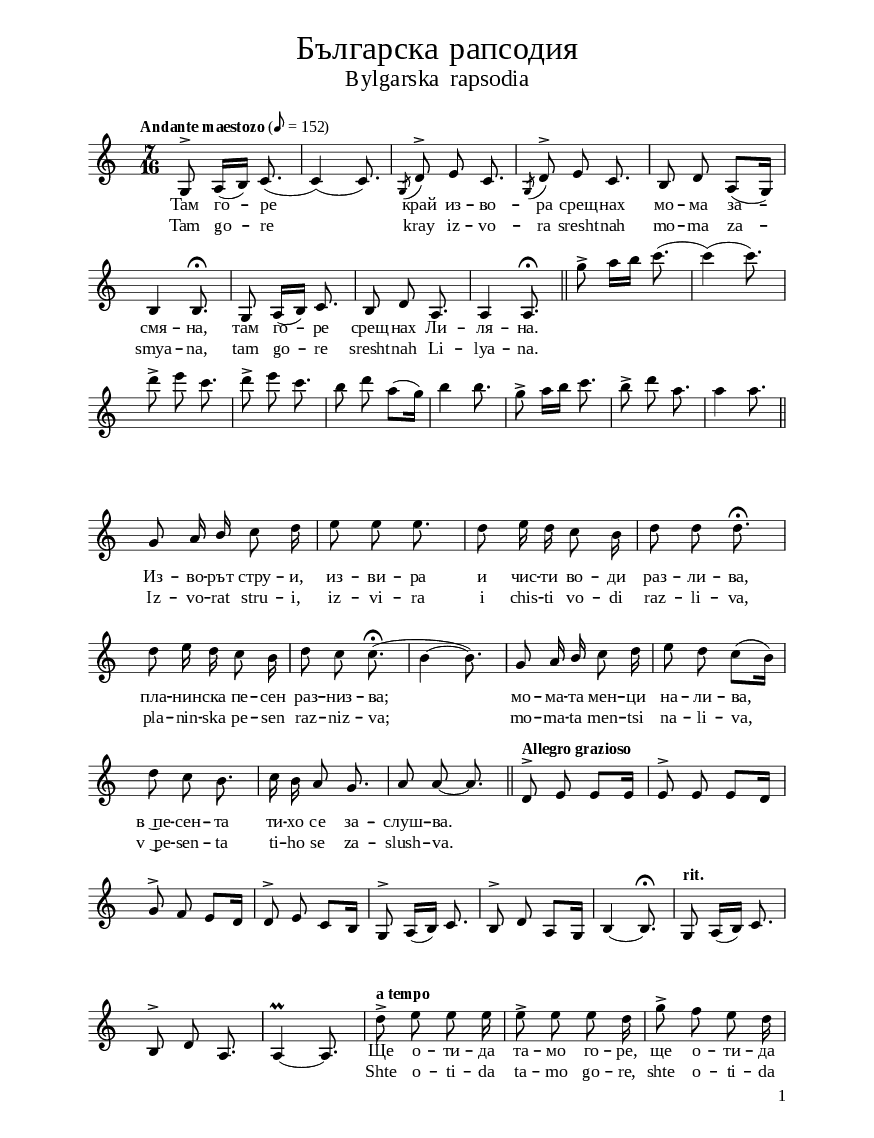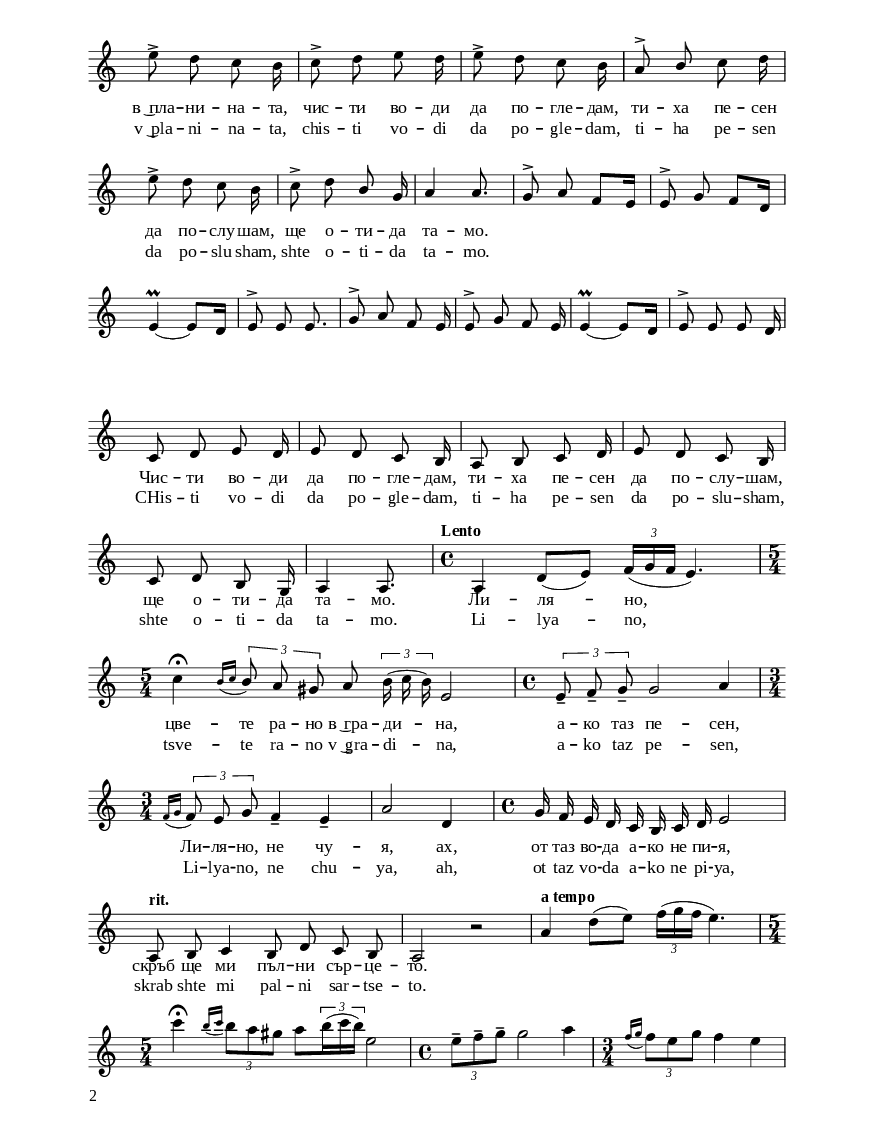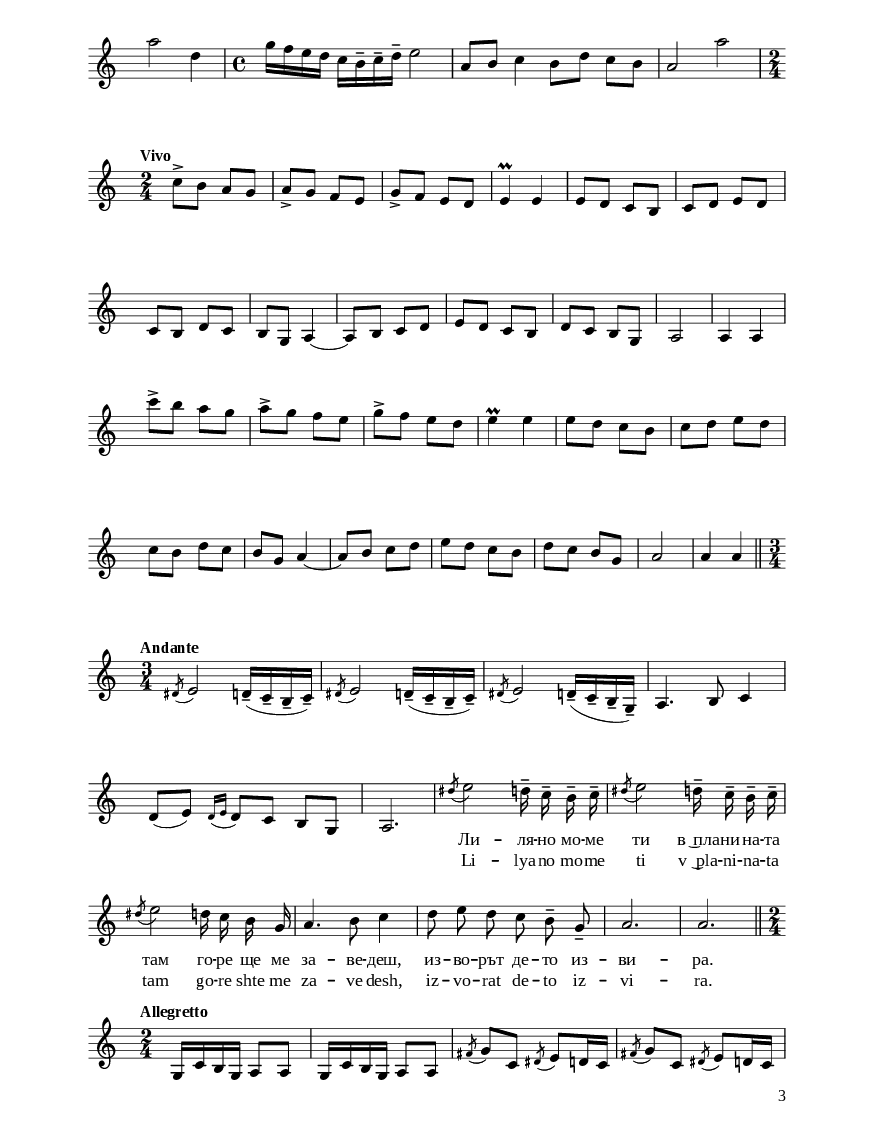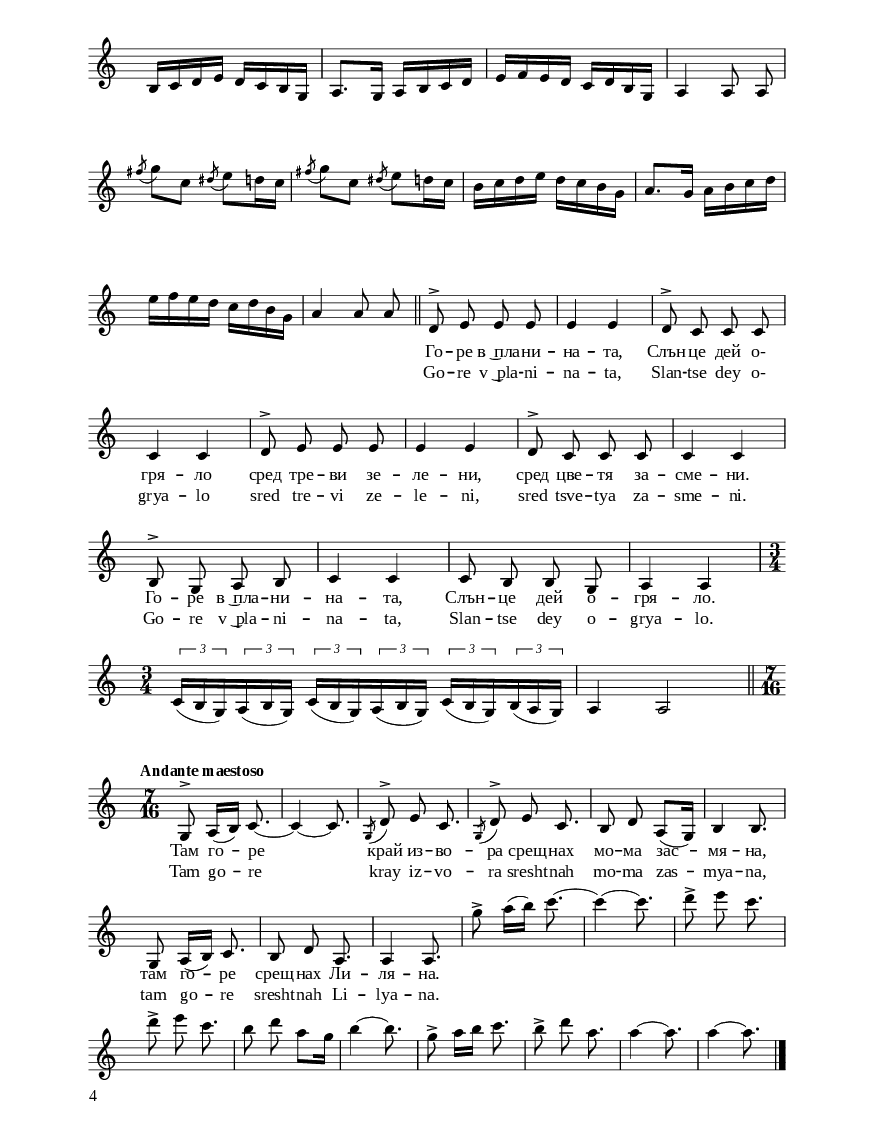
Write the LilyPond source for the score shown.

\version "2.20.0"

\paper {
  #(set-paper-size "a5")
}

\bookpart {
  \paper {
    print-all-headers = ##t
    print-page-number = ##t
    print-first-page-number = ##t

    % put page numbers on the bottom
    oddHeaderMarkup = \markup ""
    evenHeaderMarkup = \markup ""
    oddFooterMarkup = \markup
    \fill-line {
      ""
      \on-the-fly #print-page-number-check-first \fromproperty #'page:page-number-string
    }
    evenFooterMarkup = \markup
    \fill-line {
      \on-the-fly #print-page-number-check-first \fromproperty #'page:page-number-string
      ""
    }

    left-margin = 1.5\cm
    right-margin = 1.5\cm
    top-margin = 1.6\cm
    bottom-margin = 1.2\cm
    ragged-bottom = ##t % do not spread the staves to fill the whole vertical space

    % change lyrics and titles font (affects notes also)
    fonts =
    #(make-pango-font-tree
      "Times New Roman"
      "DejaVu Sans"
      "DejaVu Sans Mono"
      (/ (* staff-height pt) 3.6))

    % change distance between staves
    system-system-spacing =
    #'((basic-distance . 12)
       (minimum-distance . 6)
       (padding . 1)
       (stretchability . 12))
  }

  \header {
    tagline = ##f
  }

  \score{
    \layout {
      indent = 0.0\cm % remove first line indentation
      %ragged-last = ##t % do not spread last line to fill the whole space
      \context {
        \Score
        \omit BarNumber %remove bar numbers
      } % context

      \context {
        % change staff size
        \Staff
        fontSize = #+0 % affects notes size only
        \override StaffSymbol #'staff-space = #(magstep -3)
        \override StaffSymbol #'thickness = #0.5
        \override BarLine #'hair-thickness = #1
        %\override StaffSymbol #'ledger-line-thickness = #'(0 . 0)
      }

      \context {
        % adjust space between staff and lyrics and between the two lyric lines
        \Lyrics
        \override VerticalAxisGroup.nonstaff-relatedstaff-spacing = #'((basic-distance . 4.5))
        \override VerticalAxisGroup.nonstaff-nonstaff-spacing = #'((minimum-distance . 2))
      }
    } % layout

    \new Voice \relative c' {
      \clef treble
      \key c \major
      \time 7/16
      \tempo \markup {
        % make tempo note smaller
        \concat {
          "Andante maestozo " \normal-text { "(" }
          \teeny \general-align #Y #DOWN \note #"8" #0.8
          \normal-text { " = 152)" }
        }
      }
      \autoBeamOff
       g8^\accent a16([b]) c8.( | \noBreak
    c4)(c8.) | \noBreak
    \acciaccatura {g8} d'^\accent e c8. | \noBreak
    \acciaccatura {g8} d'^\accent e c8. | \noBreak
    b8 d a([g16]) | \break

    b4 b8.\fermata | \noBreak
    g8 a16([b]) c8. | \noBreak
    b8 d a8. | \noBreak
    a4 a8.\fermata | \bar "||"

    g''8\accent a16[b] c8.( | \noBreak
    c4)(c8.) | \break
    d8\accent e c8. | \noBreak
    d8\accent e c8. | \noBreak
    b8 d a([g16]) | \noBreak
    b4 b8. | \noBreak
    g8\accent a16[b] c8. | \noBreak
    b8\accent d a8. | \noBreak
    a4 a8. | \bar "||" \break

    g,8 a16 \stemUp b \stemNeutral c8 d16 | \noBreak
    e8 e e8. | \noBreak
    d8 e16 d16 c8 b16 | \noBreak
    d8 d d8.\fermata | \break

    d8 e16 d16 c8 b16 | \noBreak
    d8 c8 c8.\fermata( | \noBreak
    b4~ b8.) | \noBreak
    g8 a16 \stemUp b \stemNeutral c8 d16 | \noBreak
    e8 d c8([b16]) | \break

    d8 c b8. | \noBreak
    c16 b a8 g8. | \noBreak
    a8 a8~ a8. | \bar "||" \noBreak
    \tempo "Allegro grazioso" d,8^\accent e e[e16] | \noBreak
    e8^\accent e e[d16] | \break

    g8^\accent f e[d16] | \noBreak
    d8^\accent e c[b16] | \noBreak
    g8^\accent a16([b]) c8. | \noBreak
    b8^\accent d a[g16] | \noBreak
    b4~ b8.\fermata | \noBreak
    \tempo "rit." g8 a16([b]) c8. | \break

    b8^\accent d a8. | \noBreak
    a4\prall~ a8. | \noBreak
    \tempo "a tempo" d'8\accent e e e16 | \noBreak
    e8\accent e e d16 | \noBreak
    g8\accent f e d16 | \break

    e8\accent d c b16 | \noBreak
    c8\accent d e d16 | \noBreak
    e8\accent d c b16 | \noBreak
    a8^\accent \stemUp b \stemNeutral c d16 | \break

    e8\accent d c b16 | \noBreak
    c8\accent d \stemUp b \stemNeutral g16 | \noBreak
    a4 a8. | \noBreak
    g8^\accent a f[e16] | \noBreak
    e8^\accent g f[d16] | \break

    e4\prall~ e8[d16] | \noBreak
    e8^\accent e e8. | \noBreak
    g8^\accent a f e16 | \noBreak
    e8^\accent g f e16 | \noBreak
    e4\prall~ e8[d16] | \noBreak
    e8^\accent e e d16 | \break

    \repeat volta 1 {
      c8 d e d16 | \noBreak
      e8 d c b16 | \noBreak
      a8 b c d16 | \noBreak
      e8 d c b16 | \break

      c8 d b g16 | \noBreak
      a4 a8. | \noBreak
    }
    \time 4/4 \tempo "Lento" a4 d8([e]) \tuplet 3/2 {f16([ g f]} e4.) | \time 5/4 \break
    \override TupletNumber #'avoid-slur = #'ignore
    c'4\fermata \acciaccatura{ b16[c] } \tuplet 3/2 { \stemUp b8 \stemNeutral a gis} a8 \tupletUp \tuplet 3/2 { b16(c b) } e,2 | \noBreak
    \time 4/4 \tuplet 3/2 { e8\tenuto f\tenuto g\tenuto } g2 a4 | \time 3/4 \break

    \acciaccatura {f16[g]} \tuplet 3/2 { f8 e g } f4\tenuto e4\tenuto | \noBreak
    a2 d,4 | \noBreak
    \time 4/4 g16 f e d c b c d e2 | \break

    \tempo "rit." a,8 b c4 b8 d c b | \noBreak
    a2 r2 | \noBreak
    \tempo "a tempo" a'4  d8([e]) \tupletNeutral \tuplet 3/2 { f16([ g f] } e4.) \time 5/4 | \break

    c'4\fermata \acciaccatura { b16[c] }  \tuplet 3/2 { b8[ a gis]} a8[ \tupletUp \tuplet 3/2 { b16(c b)] }  e,2 \tupletNeutral | \noBreak
    \time 4/4 \tuplet 3/2 { e8\tenuto[f\tenuto g\tenuto] } g2 a4 | \noBreak
    \time 3/4 \acciaccatura { f16[g] } \tuplet 3/2 { f8[e g] } f4 e | \break

    a2 d,4  | \noBreak
    \time 4/4 g16[f e d] c[b\tenuto c\tenuto d\tenuto] e2 | \noBreak
    a,8[b] c4 b8[d] c[b] | \noBreak
    a2 a' | \time 2/4 \break
    \repeat volta 1 {
      \tempo "Vivo" c,8\accent[b] a[g] | \noBreak
      a\accent[g] f[e] | \noBreak
      g\accent[f] e[d] | \noBreak
      e4\prall e | \noBreak
    }
    e8[d] c[b] | \noBreak
    c[d] e[d] | \break

    c[b] d[c] | \noBreak
    b[g] a4~ | \noBreak
    a8[b] c[d] | \noBreak
    e[d] c[b] | \noBreak
    d[c] b[g] | \noBreak
    a2 | \noBreak
    a4 a | \break

    \repeat volta 1 {
      c''8\accent[b] a[g] | \noBreak
      a\accent[g] f[e] | \noBreak
      g\accent[f] e[d] | \noBreak
      e4\prall e | \noBreak
    }
    e8[d] c[b] | \noBreak
    c[d] e[d] | \break

    c[b] d[c] | \noBreak
    b[g] a4~ | \noBreak
    a8[b] c[d] | \noBreak
    e[d] c[b] | \noBreak
    d[c] b[g] | \noBreak
    a2 | \noBreak
    a4 a | \bar "||" \time 3/4 \break

    \tempo "Andante" \acciaccatura { dis,8 } e2 d16\tenuto([c\tenuto b\tenuto c\tenuto]) | \noBreak
    \acciaccatura { dis8 } e2 d16\tenuto([c\tenuto b\tenuto c\tenuto]) | \noBreak
    \acciaccatura { dis8 } e2 d16\tenuto([c\tenuto b\tenuto g\tenuto]) | \noBreak
    a4. b8 c4 \break

    d8([e]) \acciaccatura { d16[e] } d8[c] b[g] | \noBreak
    a2. \noBreak
    \acciaccatura { dis'8 } e2 d16\tenuto c\tenuto b\tenuto c\tenuto | \noBreak
    \acciaccatura { dis8 } e2 d16\tenuto c\tenuto b\tenuto c\tenuto | \break

    \acciaccatura { dis8 } e2 d16 c b g | \noBreak
    a4. b8 c4 | \noBreak
    d8 e d c b\tenuto g\tenuto | \noBreak
    a2. | \noBreak
    a2. | \bar "||" \time 2/4 \break

    \tempo "Allegretto" g,16[c b g] a8[a] | \noBreak
    g16[c b g] a8[a] | \noBreak
    \acciaccatura { fis'8 } g[c,] \acciaccatura { dis } e[d16 c] | \noBreak
    \acciaccatura { fis8 } g[c,] \acciaccatura { dis } e[d16 c] | \break

    b16[c d e] d[c b g] | \noBreak
    a8.[g16] a[b c d] | \noBreak
    e[f e d] c[d b g] | \noBreak
    a4 a8 a \break

    \acciaccatura { fis''8 } g[c,] \acciaccatura { dis } e[d16 c] | \noBreak
    \acciaccatura { fis8 } g[c,] \acciaccatura { dis } e[d16 c] | \noBreak
    b[c d e] d[c b g] | \noBreak
    a8.[g16] a[b c d] | \break

    e[f e d] c[d b g] | \noBreak
    a4 a8 a | \bar "||" \noBreak
    d,^\accent e e e | \noBreak
    e4 e | \noBreak
    d8^\accent c c c | \break

    c4 c | \noBreak
    d8^\accent e e e | \noBreak
    e4 e | \noBreak
    d8^\accent c c c | \noBreak
    c4 c | \break

    \repeat volta 1 {
      b8^\accent g a b | \noBreak
      c4 c | \noBreak
      c8 b b g | \noBreak
      a4 a |
    } \time 3/4 \break

    \override TupletBracket.positions = #'(3 . 3)
    \tuplet 3/2 8 { c16([b g) a(b g]) c16([b g) a(b g]) c16([b g) b(a g])  } | \noBreak
    a4 a2 | \bar "||" \time 7/16 \break

    \tempo "Andante maestoso" g8^\accent a16([b]) c8.~ | \noBreak
    c4~ c8. | \noBreak
    \acciaccatura { g8 } d'^\accent e c8. | \noBreak
    \acciaccatura { g8 } d'^\accent e c8. | \noBreak
    b8 d a([g16]) | \noBreak
    b4 b8. | \break

    g8 a16([b]) c8. | \noBreak
    b8 d a8. | \noBreak
    a4 a8. | \noBreak
    g''8\accent a16([b]) c8.~ | \noBreak
    c4~ c8. | \noBreak
    d8\accent e c8. | \break

    d8\accent e c8. | \noBreak
    b8 d a[g16]| \noBreak
    b4~ b8. | \noBreak
    g8\accent a16[b] c8. | \noBreak
    b8\accent d a8. | \noBreak
    a4~ a8. | \noBreak
    a4~ a8. | \bar "|."
    }

  \addlyrics {
    Там го -- ре край из -- во -- ра срещ -- нах мо -- ма за --
    смя -- на, там го -- ре срещ -- нах Ли -- ля -- на.
    \repeat unfold 22 { \skip 1 }
    Из -- во -- рът стру -- и, из -- ви -- ра и чис -- ти во -- ди раз -- ли -- ва,
    пла -- нин -- ска пе -- сен раз -- низ -- ва; мо -- ма -- та мен -- ци на -- ли -- ва,
    "в ͜ пе" -- сен -- та ти -- хо се за -- слуш -- ва.
    \repeat unfold 26 { \skip 1 }
    Ще о -- ти -- да та -- мо го -- ре, ще о -- ти -- да
    "в ͜ пла" -- ни -- на -- та, чис -- ти во -- ди да по -- гле -- дам, ти -- ха пе -- сен
    да по -- слу -- шам, ще о -- ти -- да та -- мо.
    \repeat unfold 23 { \skip 1 }
    Чис -- ти во -- ди да по -- гле -- дам, ти -- ха пе -- сен да по -- слу -- шам,
    ще о -- ти -- да та -- мо. Ли -- ля -- но,
    цве -- те ра -- но "в ͜ гра" -- ди -- на, а -- ко таз пе -- сен,
    Ли -- ля -- но, не чу -- я, ах, от таз во -- да а -- ко не пи -- я,
    скръб ще ми пъл -- ни сър -- це -- то.
    \repeat unfold 85 { \skip 1 }
    Ли -- ля -- но мо -- ме ти "в ͜ пла" -- ни -- на -- та
    там го -- ре ще ме за -- ве -- деш, из -- во -- рът де -- то из -- ви -- ра.
    \repeat unfold 30 { \skip 1 }
    Го -- ре "в ͜ пла" -- ни -- на -- та, Слън -- це дей о-
    гря -- ло сред тре -- ви зе -- ле -- ни, сред цве -- тя за -- сме -- ни.
    Го -- ре "в ͜ пла" -- ни -- на -- та, Слън -- це дей о -- гря -- ло.
    \repeat unfold 5 { \skip 1 }
    Там го -- ре край из -- во -- ра срещ -- нах мо -- ма зас -- мя -- на,
    там го -- ре срещ -- нах Ли -- ля -- на.
  }
  \addlyrics {
    Tam go -- re kray iz -- vo -- ra sresht -- nah mo -- ma za --
    smya -- na, tam go -- re sresht -- nah Li -- lya -- na.
    \repeat unfold 22 { \skip 1 }
    Iz -- vo -- rat stru -- i, iz -- vi -- ra i chis -- ti vo -- di raz -- li -- va,
    pla -- nin -- ska pe -- sen raz -- niz -- va; mo -- ma -- ta men -- tsi na -- li -- va,
    "v ͜ pe" -- sen -- ta ti -- ho se za -- slush -- va.
    \repeat unfold 26 { \skip 1 }
    Shte o -- ti -- da ta -- mo go -- re, shte o -- ti -- da
    "v ͜ pla" -- ni -- na -- ta, chis -- ti vo -- di da po -- gle -- dam, ti -- ha pe -- sen
    da po -- slu -- sham, shte o -- ti -- da ta -- mo.
    \repeat unfold 23 { \skip 1 }
    CHis -- ti vo -- di da po -- gle -- dam, ti -- ha pe -- sen da po -- slu -- sham,
    shte o -- ti -- da ta -- mo. Li -- lya -- no,
    tsve -- te ra -- no "v ͜ gra" -- di -- na, a -- ko taz pe -- sen,
    Li -- lya -- no, ne chu -- ya, ah, ot taz vo -- da a -- ko ne pi -- ya,
    skrab shte mi pal -- ni sar -- tse -- to.
    \repeat unfold 85 { \skip 1 }
    Li -- lya -- no mo -- me ti "v ͜ pla" -- ni -- na -- ta
    tam go -- re shte me za -- ve -- desh, iz -- vo -- rat de -- to iz -- vi -- ra.
    \repeat unfold 30 { \skip 1 }
    Go -- re "v ͜ pla" -- ni -- na -- ta, Slan -- tse dey o-
    grya -- lo sred tre -- vi ze -- le -- ni, sred tsve -- tya za -- sme -- ni.
    Go -- re "v ͜ pla" -- ni -- na -- ta, Slan -- tse dey o -- grya -- lo.
    \repeat unfold 5 { \skip 1 }
    Tam go -- re kray iz -- vo -- ra sresht -- nah mo -- ma zas -- mya -- na,
    tam go -- re sresht -- nah Li -- lya -- na.
  }

    \header {
      title = \markup \column \normal-text \fontsize #2.5 {
        \center-align
        \line { Българска рапсодия }
        \vspace #-0.6
        \center-align
        \line \fontsize #-3 { Bylgarska rapsodia }
        \vspace #-0.8
        \center-align
        \line \fontsize #-3 { " " }
      }
    }

    \midi{}

  } % score


  % include foreign translation(s) of the song
  \version "2.20.0"

\markup \fill-line { \fontsize #6 "Bulgarische Rapsodie" }
\markup \null
\markup \null
\markup \fontsize #+2.5 {
  \hspace #10
  \override #'(baseline-skip . 2)

  \column {
    \line { " " }

    \line { " "Dort oben bei den Quellen habe ich ein lächelndes Mädchen getroffen,}

    \line { " "dort oben habe ich Liljana getroffen.}

    \line { " "Die Quelle strömt und entspringt,}

    \line { " "und gießt das reine Wasser}

    \line { " "und singt ein Berglied.}

    \line { " "Das Mädchen gießt die Kupferkessel ein}

    \line { " "und lauscht dem Lied.}

    \line { " "Ich gehe dort oben hin,}

    \line { " "ich gehe in die Bergen,}

    \line { " "damit ich das reine Wasser anschaue }

    \line { " "und dem leisen Lied lausche,}

    \line { " "ich gehe dorthin.}

    \line { " "Damit ich das reine Wasser anschaue,}

    \line { " "damit ich dem leisen Lied lausche,}

    \line { " "gehe ich dorthin.}

    \line { " "Liliano, Frühblume im Garten,}

    \line { " "wenn ich dieses Lied, Liliano, nicht höre,}

    \line { " "ah, wenn ich von diesem Wasser nicht trinke}

    \line { " "wird Trauer mein Herz erfüllen.}

    \line { " "Liliano, Mädchen,}

    \line { " "du wirst mich dort oben ins Gebirge bringen,}

    \line { " "dort, wo die Quelle entspringt.}

    \line { " "Oben im Gebirge,}

    \line { " "wo die Sonne scheint,}

    \line { " "zwischen den grünen Gräsern,}

    \line { " "zwischen den lächelnden Blumen.}

    \line { " "Oben im Gebirge,}

    \line { " "wo die Sonne schien.}
    

    \line { " "Dort oben bei den Quellen }

    \line { " "traf ich ein lächelndes Mädchen,}

    \line { " "dort oben traf ich Liljana.}

  }
}


} % bookpart
